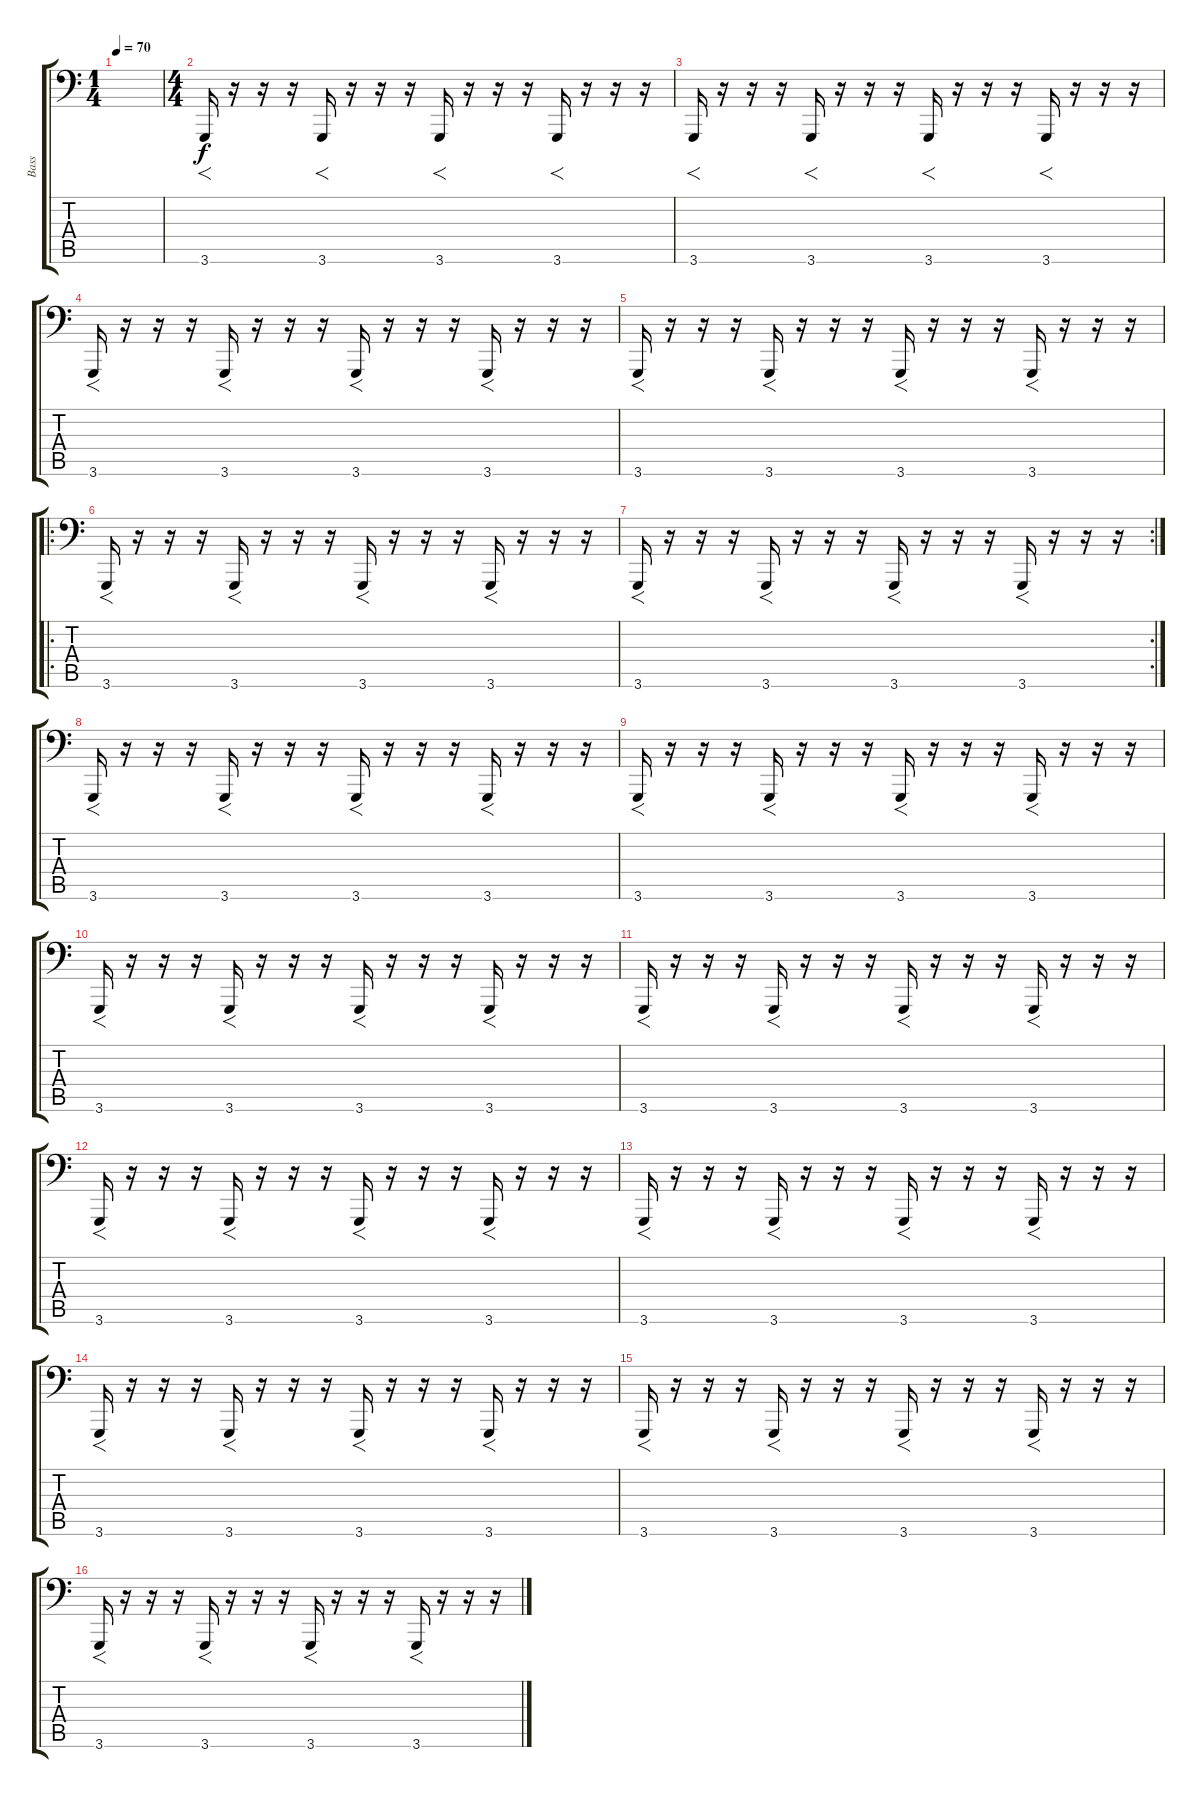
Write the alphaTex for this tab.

\track ("Bass" "Bass") {instrument synthstrings2}
\staff {score tabs}
\tuning (E3 B2 G2 D2 A1 E1) {hide}
\ts (1 4)
\tempo 70
\clef f4
\ks c
|
\ts (4 4)
3.6.16{f} r.16 r.16 r.16 3.6.16{f} r.16 r.16 r.16 3.6.16{f} r.16 r.16 r.16 3.6.16{f} r.16 r.16 r.16 |
3.6.16{f} r.16 r.16 r.16 3.6.16{f} r.16 r.16 r.16 3.6.16{f} r.16 r.16 r.16 3.6.16{f} r.16 r.16 r.16 |
3.6.16{f} r.16 r.16 r.16 3.6.16{f} r.16 r.16 r.16 3.6.16{f} r.16 r.16 r.16 3.6.16{f} r.16 r.16 r.16 |
3.6.16{f} r.16 r.16 r.16 3.6.16{f} r.16 r.16 r.16 3.6.16{f} r.16 r.16 r.16 3.6.16{f} r.16 r.16 r.16 |
\ro
3.6.16{f} r.16 r.16 r.16 3.6.16{f} r.16 r.16 r.16 3.6.16{f} r.16 r.16 r.16 3.6.16{f} r.16 r.16 r.16 |
\rc 2
3.6.16{f} r.16 r.16 r.16 3.6.16{f} r.16 r.16 r.16 3.6.16{f} r.16 r.16 r.16 3.6.16{f} r.16 r.16 r.16 |
3.6.16{f} r.16 r.16 r.16 3.6.16{f} r.16 r.16 r.16 3.6.16{f} r.16 r.16 r.16 3.6.16{f} r.16 r.16 r.16 |
3.6.16{f} r.16 r.16 r.16 3.6.16{f} r.16 r.16 r.16 3.6.16{f} r.16 r.16 r.16 3.6.16{f} r.16 r.16 r.16 |
3.6.16{f} r.16 r.16 r.16 3.6.16{f} r.16 r.16 r.16 3.6.16{f} r.16 r.16 r.16 3.6.16{f} r.16 r.16 r.16 |
3.6.16{f} r.16 r.16 r.16 3.6.16{f} r.16 r.16 r.16 3.6.16{f} r.16 r.16 r.16 3.6.16{f} r.16 r.16 r.16 |
3.6.16{f} r.16 r.16 r.16 3.6.16{f} r.16 r.16 r.16 3.6.16{f} r.16 r.16 r.16 3.6.16{f} r.16 r.16 r.16 |
3.6.16{f} r.16 r.16 r.16 3.6.16{f} r.16 r.16 r.16 3.6.16{f} r.16 r.16 r.16 3.6.16{f} r.16 r.16 r.16 |
3.6.16{f} r.16 r.16 r.16 3.6.16{f} r.16 r.16 r.16 3.6.16{f} r.16 r.16 r.16 3.6.16{f} r.16 r.16 r.16 |
3.6.16{f} r.16 r.16 r.16 3.6.16{f} r.16 r.16 r.16 3.6.16{f} r.16 r.16 r.16 3.6.16{f} r.16 r.16 r.16 |
3.6.16{f} r.16 r.16 r.16 3.6.16{f} r.16 r.16 r.16 3.6.16{f} r.16 r.16 r.16 3.6.16{f} r.16 r.16 r.16
